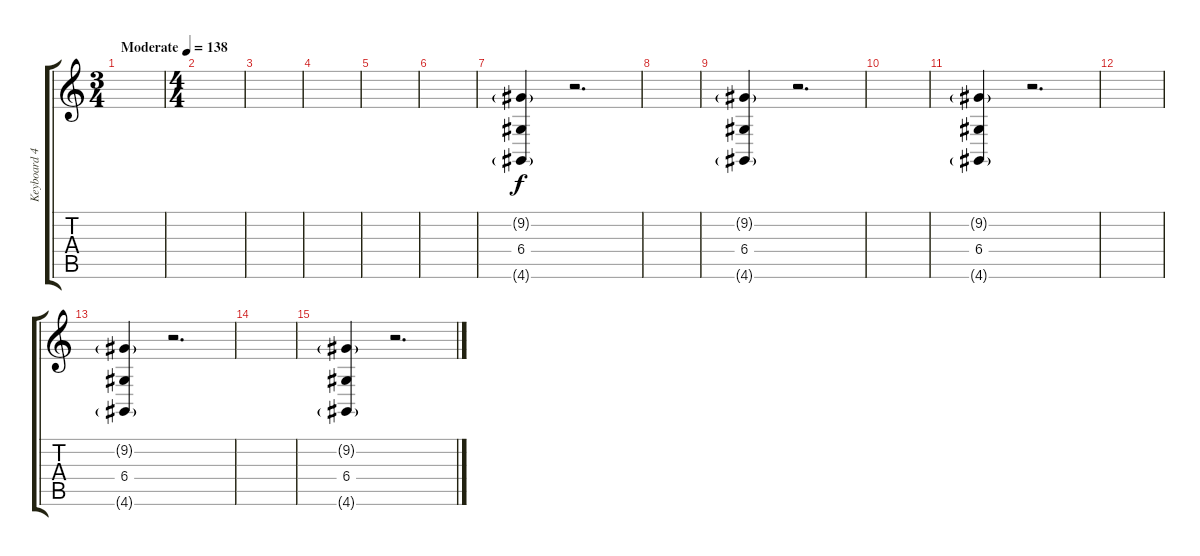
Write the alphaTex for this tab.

\track ("Keyboard 4.1" "Keyboard 4") {instrument lead8bassandlead}
\staff {score tabs}
\tuning (E4 B3 G3 D3 A2 E2) {hide}
\ts (3 4)
\tempo (138 "Moderate")
\clef g2
\ks c
|
\ts (4 4)
|
|
|
|
|
(9.2{g} 6.4 4.6{g}).4 r.2{d} |
|
(9.2{g} 6.4 4.6{g}).4 r.2{d} |
|
(9.2{g} 6.4 4.6{g}).4 r.2{d} |
|
(9.2{g} 6.4 4.6{g}).4 r.2{d} |
|
(9.2{g} 6.4 4.6{g}).4 r.2{d}
